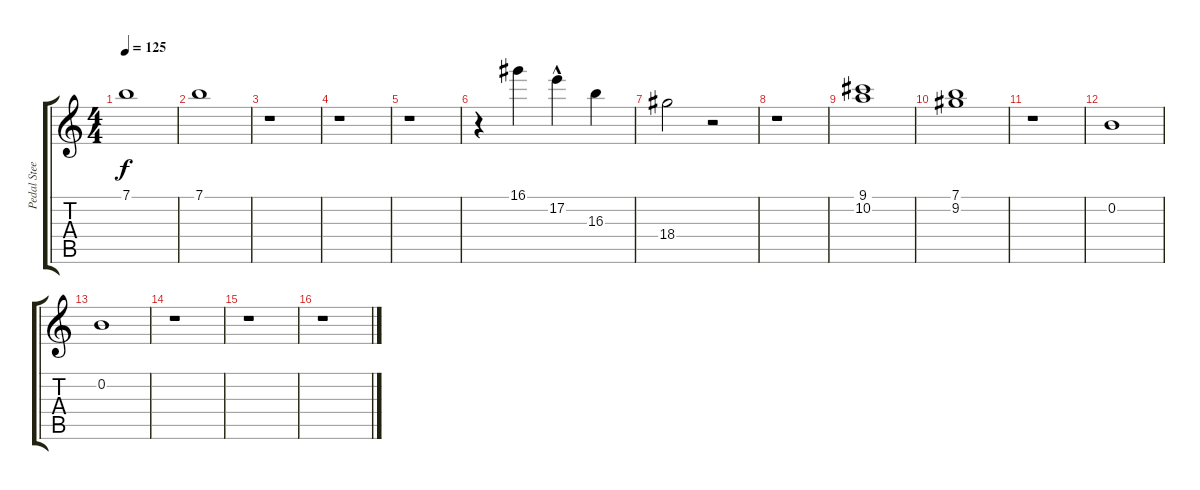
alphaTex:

\track ("Pedal Steel" "Pedal Stee") {instrument electricguitarjazz}
\staff {score tabs}
\tuning (E4 B3 G3 D3 A2 E2) {hide}
\ts (4 4)
\tempo 125
\clef g2
\ks c
7.1.1{dy f} |
7.1.1 |
r.1 |
r.1 |
r.1 |
r.4 16.1.4 17.2{hac}.4 16.3.4 |
18.4.2 r.2 |
r.1 |
(9.1 10.2).1 |
(7.1 9.2).1 |
r.1 |
0.2.1 |
0.2.1 |
r.1 |
r.1 |
r.1
